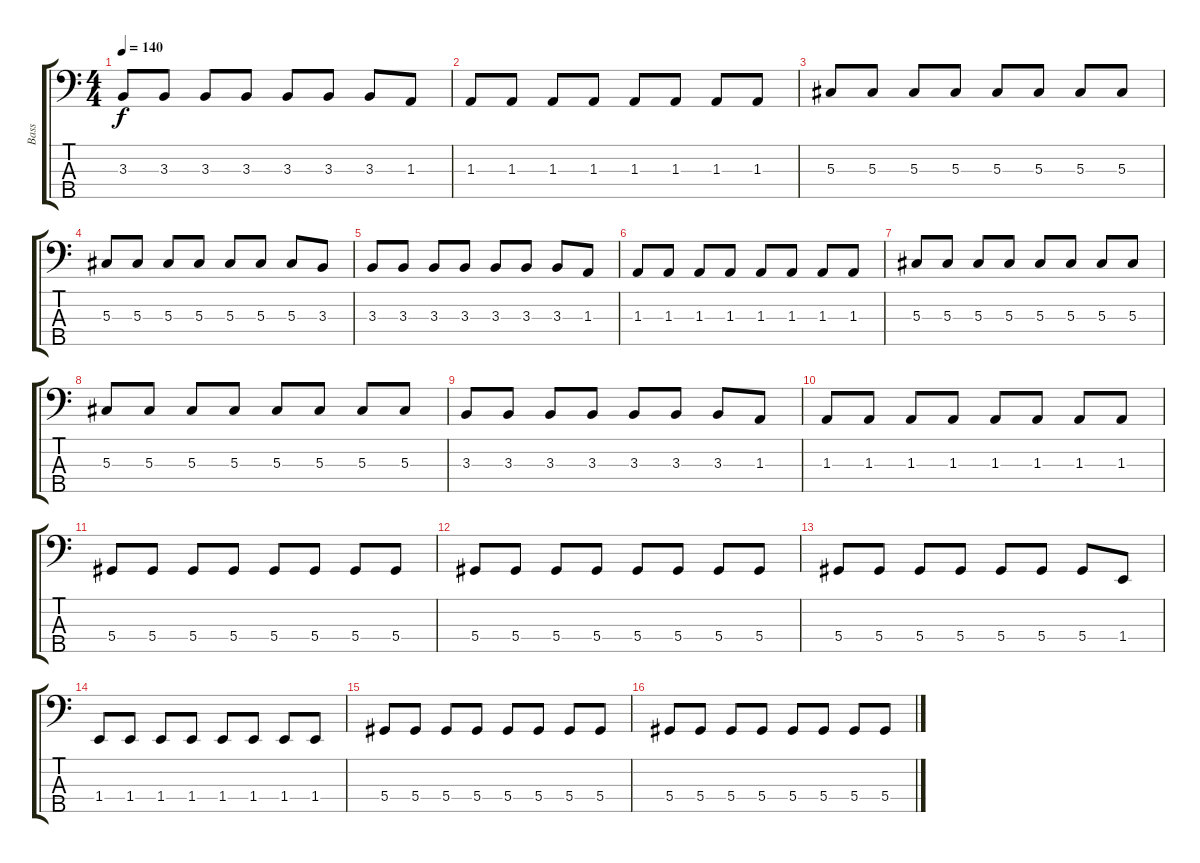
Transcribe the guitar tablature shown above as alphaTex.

\track ("Bass" "Bass") {instrument electricbassfinger}
\staff {score tabs}
\tuning (Gb2 Db2 Ab1 Eb1 Bb0) {hide}
\ts (4 4)
\tempo 140
\clef f4
\ks c
3.3.8{dy f} 3.3.8 3.3.8 3.3.8 3.3.8 3.3.8 3.3.8 1.3.8 |
1.3.8 1.3.8 1.3.8 1.3.8 1.3.8 1.3.8 1.3.8 1.3.8 |
5.3.8 5.3.8 5.3.8 5.3.8 5.3.8 5.3.8 5.3.8 5.3.8 |
5.3.8 5.3.8 5.3.8 5.3.8 5.3.8 5.3.8 5.3.8 3.3.8 |
3.3.8 3.3.8 3.3.8 3.3.8 3.3.8 3.3.8 3.3.8 1.3.8 |
1.3.8 1.3.8 1.3.8 1.3.8 1.3.8 1.3.8 1.3.8 1.3.8 |
5.3.8 5.3.8 5.3.8 5.3.8 5.3.8 5.3.8 5.3.8 5.3.8 |
5.3.8 5.3.8 5.3.8 5.3.8 5.3.8 5.3.8 5.3.8 5.3.8 |
3.3.8 3.3.8 3.3.8 3.3.8 3.3.8 3.3.8 3.3.8 1.3.8 |
1.3.8 1.3.8 1.3.8 1.3.8 1.3.8 1.3.8 1.3.8 1.3.8 |
5.4.8 5.4.8 5.4.8 5.4.8 5.4.8 5.4.8 5.4.8 5.4.8 |
5.4.8 5.4.8 5.4.8 5.4.8 5.4.8 5.4.8 5.4.8 5.4.8 |
5.4.8 5.4.8 5.4.8 5.4.8 5.4.8 5.4.8 5.4.8 1.4.8 |
1.4.8 1.4.8 1.4.8 1.4.8 1.4.8 1.4.8 1.4.8 1.4.8 |
5.4.8 5.4.8 5.4.8 5.4.8 5.4.8 5.4.8 5.4.8 5.4.8 |
5.4.8 5.4.8 5.4.8 5.4.8 5.4.8 5.4.8 5.4.8 5.4.8
